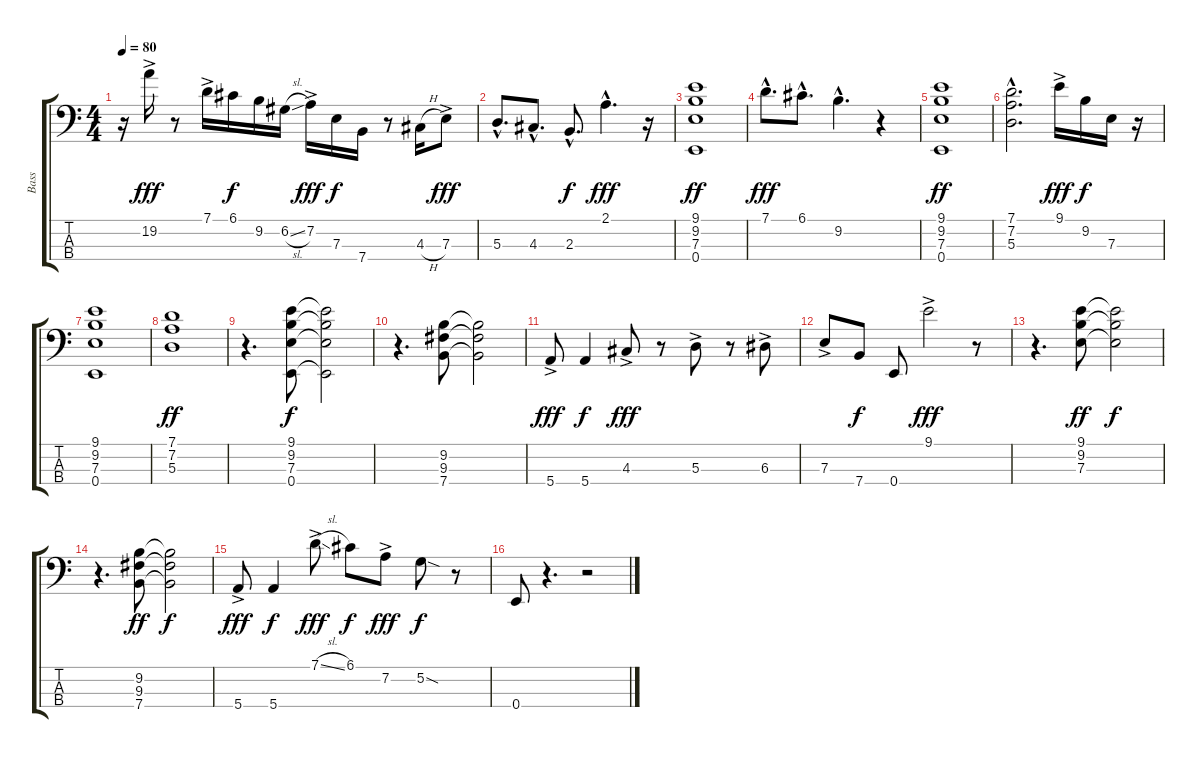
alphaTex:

\track ("Bass" "Bass") {instrument electricbasspick}
\staff {score tabs}
\tuning (G2 D2 A1 E1) {hide}
\ts (4 4)
\tempo 80
\clef f4
\ks c
r.16{dy fff} 19.2{ac}.16 r.8 7.1{ac}.16 6.1.16{dy f} 9.2.16 6.2{sl}.16 7.2{ac}.16{dy fff} 7.3.16{dy f} 7.4.16 r.8 4.3{h}.16 7.3{ac}.8{dy fff} |
5.3{hac}.8{d} 4.3{hac}.8{d} 2.3{hac}.8{d dy f} 2.1{hac}.4{d dy fff} r.16 |
(9.1 9.2 7.3 0.4).1{dy ff} |
7.1{hac}.8{d dy fff} 6.1{hac}.8{d} 9.2{hac}.4{d} r.4 |
(9.1 9.2 7.3 0.4).1{dy ff} |
(7.1{hac} 7.2{hac} 5.3{hac}).2{d} 9.1{ac}.16{dy fff} 9.2.16{dy f} 7.3.16 r.16 |
(9.1 9.2 7.3 0.4).1 |
(7.1 7.2 5.3).1{dy ff} |
r.4{d} (9.1 9.2 7.3 0.4).8{dy f} (9.1{t} 9.2{t} 7.3{t} 0.4{t}).2 |
r.4{d} (9.2 9.3 7.4).8 (9.2{t} 9.3{t} 7.4{t}).2 |
5.4{ac}.8{dy fff} 5.4.4{dy f} 4.3{ac}.8{dy fff} r.8 5.3{ac}.8 r.8 6.3{ac}.8 |
7.3{ac}.8 7.4.8{dy f} 0.4.8 9.1{ac}.2{dy fff} r.8 |
r.4{d} (9.1 9.2 7.3).8{dy ff} (9.1{t} 9.2{t} 7.3{t}).2{dy f} |
r.4{d} (9.2 9.3 7.4).8{dy ff} (9.2{t} 9.3{t} 7.4{t}).2{dy f} |
5.4{ac}.8{dy fff} 5.4.4{dy f} 7.1{sl ac}.8{dy fff} 6.1.8{dy f} 7.2{ac}.8{dy fff} 5.2{sod}.8{dy f} r.8 |
0.4.8 r.4{d} r.2
